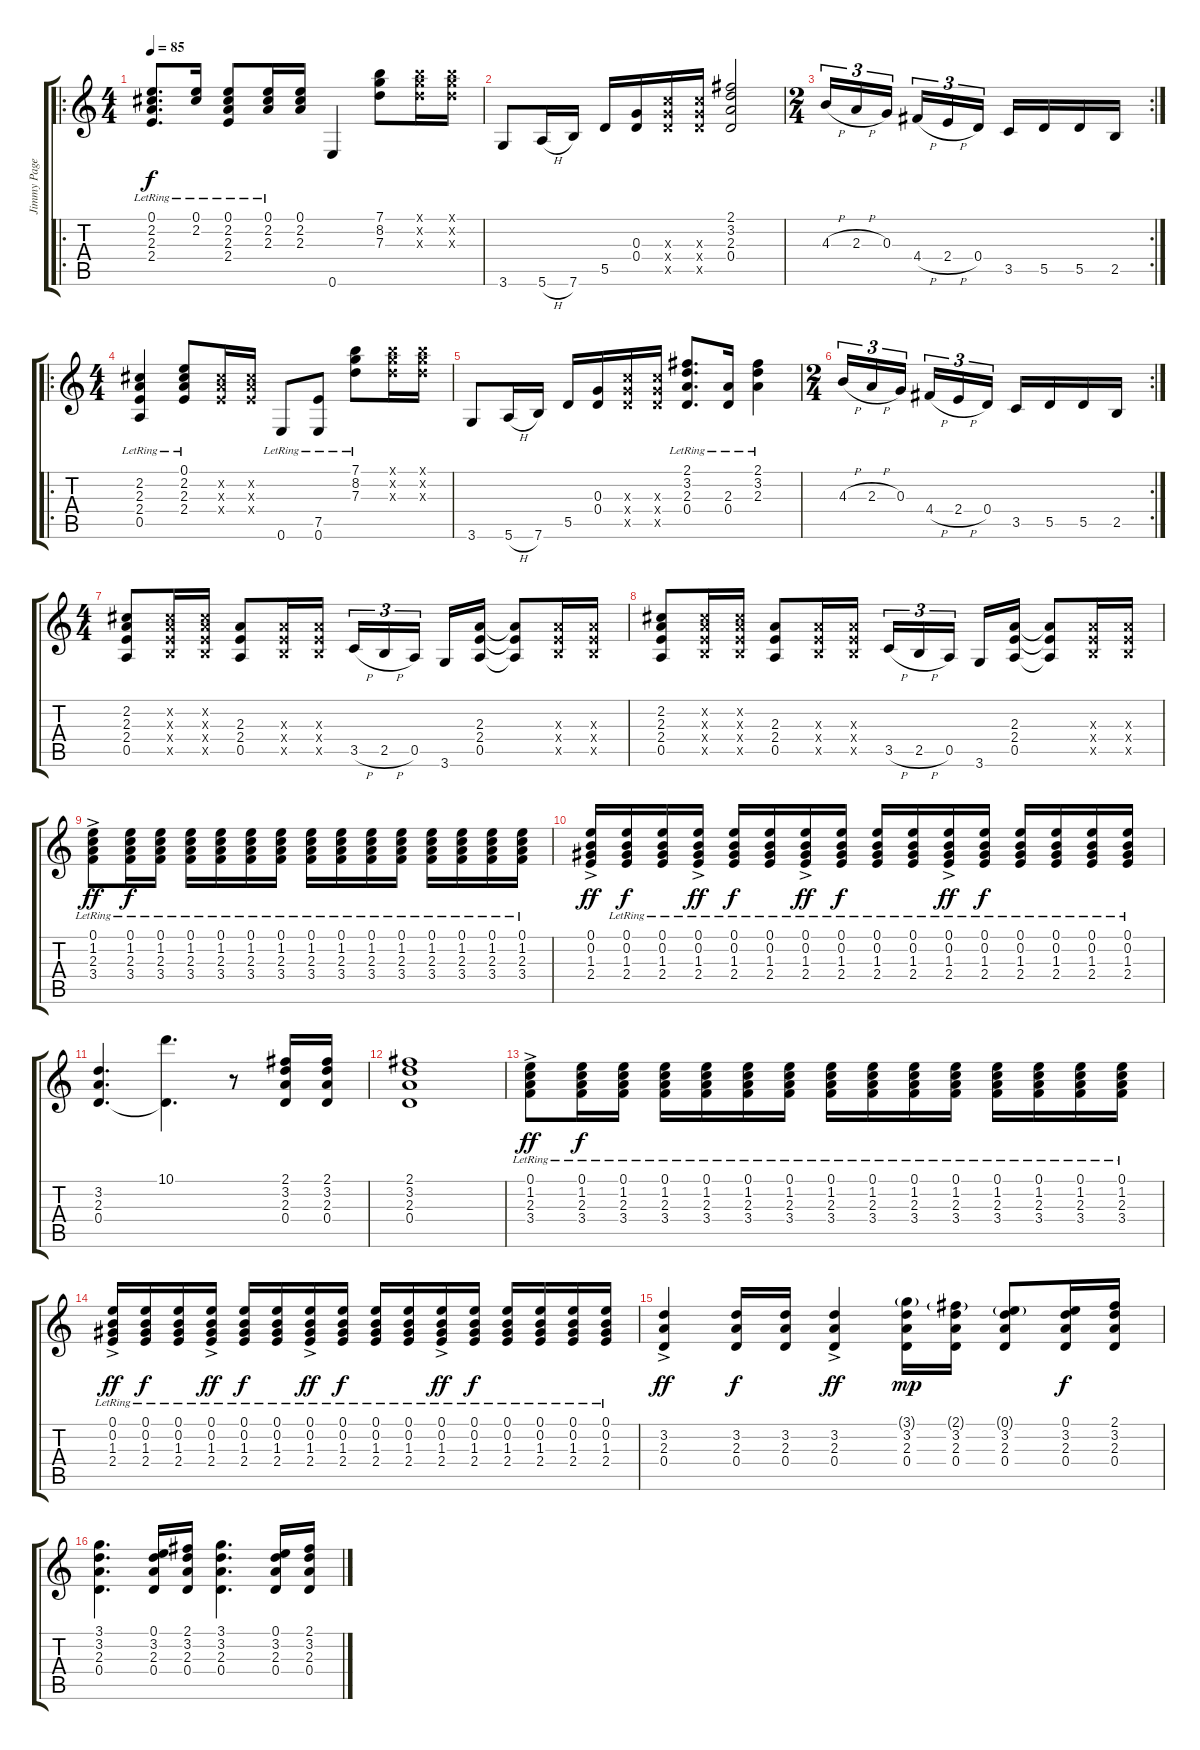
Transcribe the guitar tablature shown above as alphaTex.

\track ("Jimmy Page" "Jimmy Page") {instrument acousticguitarsteel}
\staff {score tabs}
\tuning (E4 B3 G3 D3 A2 E2) {hide}
\ro
\ts (4 4)
\tempo 85
\clef g2
\ks c
(0.1{lr} 2.2{lr} 2.3{lr} 2.4{lr}).8{d dy f instrument acousticguitarsteel} (0.1{lr} 2.2{lr}).16 (0.1{lr} 2.2{lr} 2.3{lr} 2.4{lr}).8 (0.1{lr} 2.2{lr} 2.3{lr}).16 (0.1 2.2 2.3).16 0.6.4 (7.1 8.2 7.3).8 (7.1{x} 8.2{x} 7.3{x}).16 (7.1{x} 8.2{x} 7.3{x}).16 |
3.6.8 5.6{h}.16 7.6.16 5.5.16 (0.3 0.4).16 (5.3{x} 5.4{x} 5.5{x}).16 (5.3{x} 5.4{x} 5.5{x}).16 (2.1 3.2 2.3 0.4).2 |
\rc 2
\ts (2 4)
4.3{h}.16{tu (3 2)} 2.3{h}.16{tu (3 2)} 0.3.16{tu (3 2) beam splitsecondary} 4.4{h}.16{tu (3 2)} 2.4{h}.16{tu (3 2)} 0.4.16{tu (3 2)} 3.5.16 5.5.16 5.5.16 2.5.16 |
\ro
\ts (4 4)
(2.2{lr} 2.3{lr} 2.4{lr} 0.5{lr}).4 (0.1{lr} 2.2{lr} 2.3{lr} 2.4{lr}).8 (2.2{x} 2.3{x} 2.4{x}).16 (2.2{x} 2.3{x} 2.4{x}).16 0.6{lr}.8 (7.5{lr} 0.6{lr}).8 (7.1{lr} 8.2{lr} 7.3{lr}).8 (7.1{x} 8.2{x} 7.3{x}).16 (7.1{x} 8.2{x} 7.3{x}).16 |
3.6.8 5.6{h}.16 7.6.16 5.5.16 (0.3 0.4).16 (5.3{x} 5.4{x} 5.5{x}).16 (5.3{x} 5.4{x} 5.5{x}).16 (2.1{lr} 3.2{lr} 2.3{lr} 0.4{lr}).8{d} (2.3{lr} 0.4{lr}).16 (2.1{lr} 3.2{lr} 2.3{lr}).4 |
\rc 2
\ts (2 4)
4.3{h}.16{tu (3 2)} 2.3{h}.16{tu (3 2)} 0.3.16{tu (3 2) beam splitsecondary} 4.4{h}.16{tu (3 2)} 2.4{h}.16{tu (3 2)} 0.4.16{tu (3 2)} 3.5.16 5.5.16 5.5.16 2.5.16 |
\ts (4 4)
(2.2 2.3 2.4 0.5).8 (2.2{x} 2.3{x} 2.4{x} 2.5{x}).16 (2.2{x} 2.3{x} 2.4{x} 2.5{x}).16 (2.3 2.4 0.5).8 (2.3{x} 2.4{x} 2.5{x}).16 (2.3{x} 2.4{x} 2.5{x}).16 3.5{h}.16{tu (3 2)} 2.5{h}.16{tu (3 2)} 0.5.16{tu (3 2) beam splitsecondary} 3.6.16 (2.3 2.4 0.5).16 (2.3{t} 2.4{t} 0.5{t}).8 (2.3{x} 2.4{x} 2.5{x}).16 (2.3{x} 2.4{x} 2.5{x}).16 |
(2.2 2.3 2.4 0.5).8 (2.2{x} 2.3{x} 2.4{x} 2.5{x}).16 (2.2{x} 2.3{x} 2.4{x} 2.5{x}).16 (2.3 2.4 0.5).8 (2.3{x} 2.4{x} 2.5{x}).16 (2.3{x} 2.4{x} 2.5{x}).16 3.5{h}.16{tu (3 2)} 2.5{h}.16{tu (3 2)} 0.5.16{tu (3 2) beam splitsecondary} 3.6.16 (2.3 2.4 0.5).16 (2.3{t} 2.4{t} 0.5{t}).8 (2.3{x} 2.4{x} 2.5{x}).16 (2.3{x} 2.4{x} 2.5{x}).16 |
(0.1{ac lr} 1.2{ac lr} 2.3{ac lr} 3.4{ac lr}).8{dy ff} (0.1{lr} 1.2{lr} 2.3{lr} 3.4{lr}).16{dy f} (0.1{lr} 1.2{lr} 2.3{lr} 3.4{lr}).16 (0.1{lr} 1.2{lr} 2.3{lr} 3.4{lr}).16 (0.1{lr} 1.2{lr} 2.3{lr} 3.4{lr}).16 (0.1{lr} 1.2{lr} 2.3{lr} 3.4{lr}).16 (0.1{lr} 1.2{lr} 2.3{lr} 3.4{lr}).16 (0.1{lr} 1.2{lr} 2.3{lr} 3.4{lr}).16 (0.1{lr} 1.2{lr} 2.3{lr} 3.4{lr}).16 (0.1{lr} 1.2{lr} 2.3{lr} 3.4{lr}).16 (0.1{lr} 1.2{lr} 2.3{lr} 3.4{lr}).16 (0.1{lr} 1.2{lr} 2.3{lr} 3.4{lr}).16 (0.1{lr} 1.2{lr} 2.3{lr} 3.4{lr}).16 (0.1{lr} 1.2{lr} 2.3{lr} 3.4{lr}).16 (0.1{lr} 1.2{lr} 2.3{lr} 3.4{lr}).16 |
(0.1{ac} 0.2{ac} 1.3{ac} 2.4{ac}).16{dy ff} (0.1{lr} 0.2{lr} 1.3{lr} 2.4{lr}).16{dy f} (0.1{lr} 0.2{lr} 1.3{lr} 2.4{lr}).16 (0.1{ac lr} 0.2{ac lr} 1.3{ac lr} 2.4{ac lr}).16{dy ff} (0.1{lr} 0.2{lr} 1.3{lr} 2.4{lr}).16{dy f} (0.1{lr} 0.2{lr} 1.3{lr} 2.4{lr}).16 (0.1{ac lr} 0.2{ac lr} 1.3{ac lr} 2.4{ac lr}).16{dy ff} (0.1{lr} 0.2{lr} 1.3{lr} 2.4{lr}).16{dy f} (0.1{lr} 0.2{lr} 1.3{lr} 2.4{lr}).16 (0.1{lr} 0.2{lr} 1.3{lr} 2.4{lr}).16 (0.1{ac lr} 0.2{ac lr} 1.3{ac lr} 2.4{ac lr}).16{dy ff} (0.1{lr} 0.2{lr} 1.3{lr} 2.4{lr}).16{dy f} (0.1{lr} 0.2{lr} 1.3{lr} 2.4{lr}).16 (0.1{lr} 0.2{lr} 1.3{lr} 2.4{lr}).16 (0.1{lr} 0.2{lr} 1.3{lr} 2.4{lr}).16 (0.1{lr} 0.2{lr} 1.3{lr} 2.4{lr}).16 |
(3.2 2.3 0.4).4{d} (10.1 0.4{t}).4{d} r.8 (2.1 3.2 2.3 0.4).16 (2.1 3.2 2.3 0.4).16 |
(2.1 3.2 2.3 0.4).1 |
(0.1{ac lr} 1.2{ac lr} 2.3{ac lr} 3.4{ac lr}).8{dy ff} (0.1{lr} 1.2{lr} 2.3{lr} 3.4{lr}).16{dy f} (0.1{lr} 1.2{lr} 2.3{lr} 3.4{lr}).16 (0.1{lr} 1.2{lr} 2.3{lr} 3.4{lr}).16 (0.1{lr} 1.2{lr} 2.3{lr} 3.4{lr}).16 (0.1{lr} 1.2{lr} 2.3{lr} 3.4{lr}).16 (0.1{lr} 1.2{lr} 2.3{lr} 3.4{lr}).16 (0.1{lr} 1.2{lr} 2.3{lr} 3.4{lr}).16 (0.1{lr} 1.2{lr} 2.3{lr} 3.4{lr}).16 (0.1{lr} 1.2{lr} 2.3{lr} 3.4{lr}).16 (0.1{lr} 1.2{lr} 2.3{lr} 3.4{lr}).16 (0.1{lr} 1.2{lr} 2.3{lr} 3.4{lr}).16 (0.1{lr} 1.2{lr} 2.3{lr} 3.4{lr}).16 (0.1{lr} 1.2{lr} 2.3{lr} 3.4{lr}).16 (0.1{lr} 1.2{lr} 2.3{lr} 3.4{lr}).16 |
(0.1{ac lr} 0.2{ac lr} 1.3{ac lr} 2.4{ac lr}).16{dy ff} (0.1{lr} 0.2{lr} 1.3{lr} 2.4{lr}).16{dy f} (0.1{lr} 0.2{lr} 1.3{lr} 2.4{lr}).16 (0.1{ac lr} 0.2{ac lr} 1.3{ac lr} 2.4{ac lr}).16{dy ff} (0.1{lr} 0.2{lr} 1.3{lr} 2.4{lr}).16{dy f} (0.1{lr} 0.2{lr} 1.3{lr} 2.4{lr}).16 (0.1{ac lr} 0.2{ac lr} 1.3{ac lr} 2.4{ac lr}).16{dy ff} (0.1{lr} 0.2{lr} 1.3{lr} 2.4{lr}).16{dy f} (0.1{lr} 0.2{lr} 1.3{lr} 2.4{lr}).16 (0.1{lr} 0.2{lr} 1.3{lr} 2.4{lr}).16 (0.1{ac lr} 0.2{ac lr} 1.3{ac lr} 2.4{ac lr}).16{dy ff} (0.1{lr} 0.2{lr} 1.3{lr} 2.4{lr}).16{dy f} (0.1{lr} 0.2{lr} 1.3{lr} 2.4{lr}).16 (0.1{lr} 0.2{lr} 1.3{lr} 2.4{lr}).16 (0.1{lr} 0.2{lr} 1.3{lr} 2.4{lr}).16 (0.1{lr} 0.2{lr} 1.3{lr} 2.4{lr}).16 |
(3.2{ac} 2.3{ac} 0.4{ac}).4{dy ff} (3.2 2.3 0.4).16{dy f} (3.2 2.3 0.4).16 (3.2{ac} 2.3{ac} 0.4{ac}).4{dy ff} (3.1{g} 3.2 2.3 0.4).16{dy mp} (2.1{g} 3.2 2.3 0.4).16 (0.1{g} 3.2 2.3 0.4).8 (0.1 3.2 2.3 0.4).16{dy f} (2.1 3.2 2.3 0.4).16 |
(3.1 3.2 2.3 0.4).4{d} (0.1 3.2 2.3 0.4).16 (2.1 3.2 2.3 0.4).16 (3.1 3.2 2.3 0.4).4{d} (0.1 3.2 2.3 0.4).16 (2.1 3.2 2.3 0.4).16
